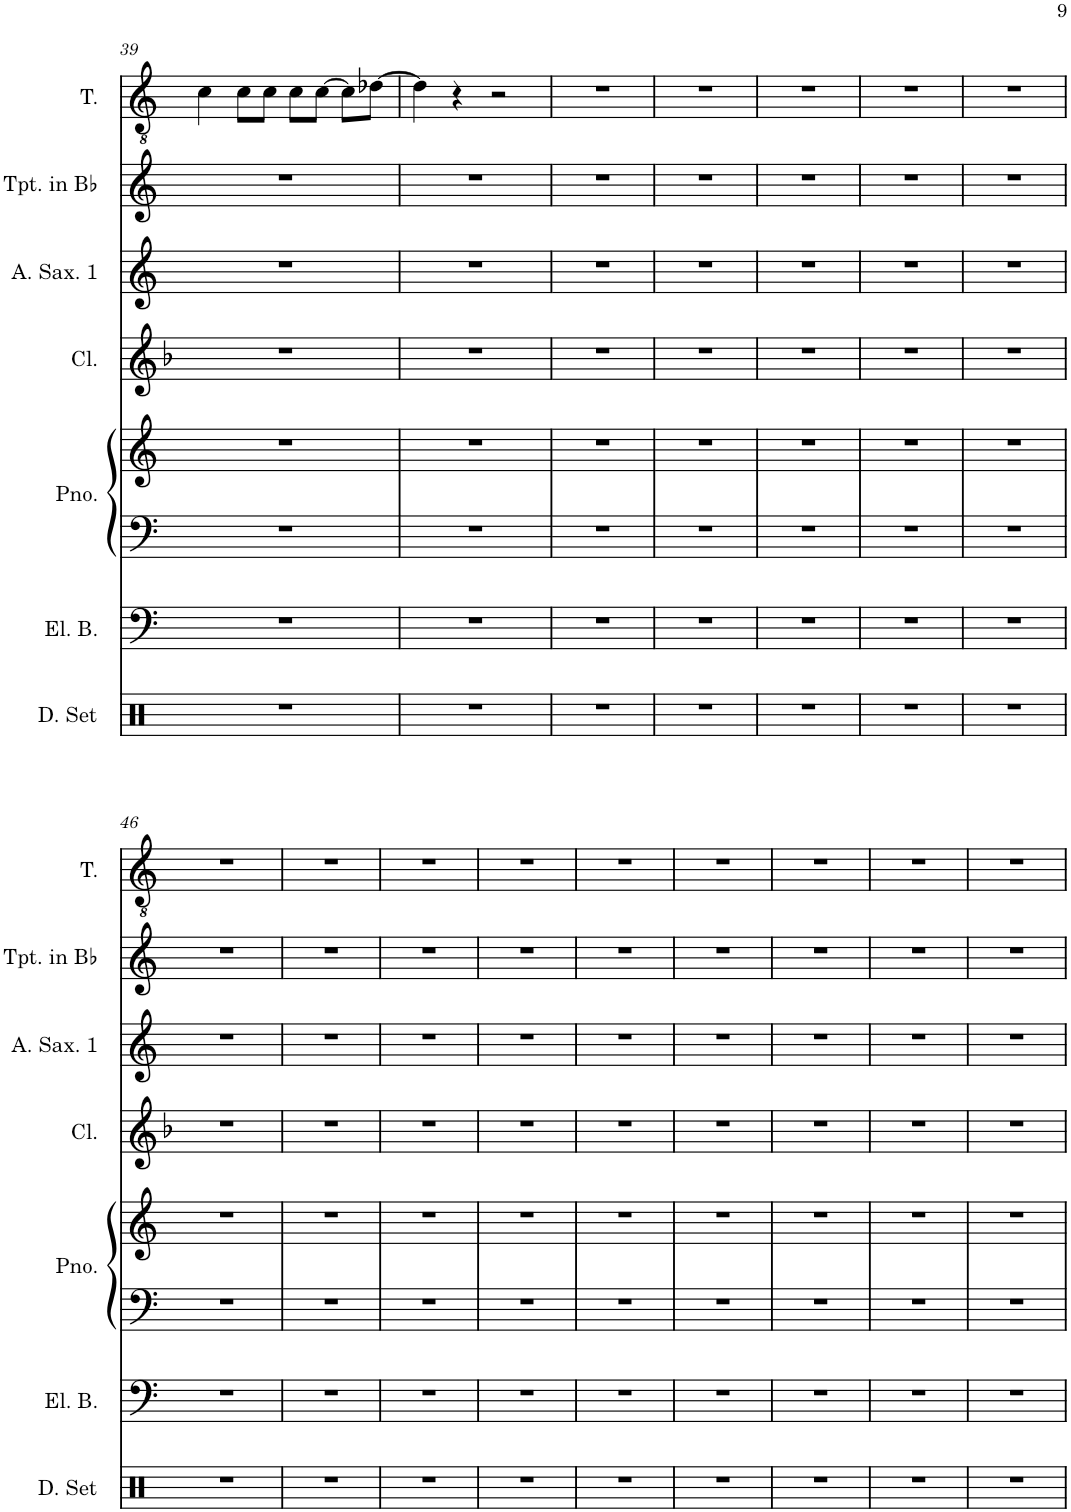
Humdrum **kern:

**kern	**kern	**kern	**kern	**kern	**kern	**kern	**kern
*part7	*part6	*part5	*part5	*part4	*part3	*part2	*part1
*staff8	*staff7	*staff6	*staff5	*staff4	*staff3	*staff2	*staff1
*I"Drumset	*I"Electric Bass	*I"Piano	*	*I"Alto Saxophone 2	*I"Alto Saxophone 1	*I"Trumpet in Bb	*I"Tenor
*I'D. Set	*I'El. B.	*I'Pno.	*	*I'A. Sax. 2	*I'A. Sax. 1	*I'Tpt. in Bb	*I'T.
!!LO:PB:g=z
*clefX	*clefF4	*clefF4	*clefG2	*clefG2	*clefG2	*clefG2	*clefGv2
*	*Trd7c12	*	*	*Trd1c2	*Trd5c9	*Trd1c2	*
*k[]	*k[]	*k[]	*k[]	*k[]	*k[]	*k[]	*k[]
*M4/4	*M4/4	*M4/4	*M4/4	*M4/4	*M4/4	*M4/4	*M4/4
=39	=39	=39	=39	=39	=39	=39	=39
1r	1r	1r	1r	1r	1r	1r	4c\
.	.	.	.	.	.	.	8c\L
.	.	.	.	.	.	.	8c\J
.	.	.	.	.	.	.	8c\L
.	.	.	.	.	.	.	[8c\J
.	.	.	.	.	.	.	8c\L]
.	.	.	.	.	.	.	[8d-X\J
=40	=40	=40	=40	=40	=40	=40	=40
1r	1r	1r	1r	1r	1r	1r	4d-\]
.	.	.	.	.	.	.	4r
.	.	.	.	.	.	.	2r
=41	=41	=41	=41	=41	=41	=41	=41
1r	1r	1r	1r	1r	1r	1r	1r
=42	=42	=42	=42	=42	=42	=42	=42
1r	1r	1r	1r	1r	1r	1r	1r
=43	=43	=43	=43	=43	=43	=43	=43
1r	1r	1r	1r	1r	1r	1r	1r
=44	=44	=44	=44	=44	=44	=44	=44
1r	1r	1r	1r	1r	1r	1r	1r
=45	=45	=45	=45	=45	=45	=45	=45
1r	1r	1r	1r	1r	1r	1r	1r
!!LO:LB:g=z
=46	=46	=46	=46	=46	=46	=46	=46
1r	1r	1r	1r	1r	1r	1r	1r
=47	=47	=47	=47	=47	=47	=47	=47
1r	1r	1r	1r	1r	1r	1r	1r
=48	=48	=48	=48	=48	=48	=48	=48
1r	1r	1r	1r	1r	1r	1r	1r
=49	=49	=49	=49	=49	=49	=49	=49
1r	1r	1r	1r	1r	1r	1r	1r
=50	=50	=50	=50	=50	=50	=50	=50
1r	1r	1r	1r	1r	1r	1r	1r
=51	=51	=51	=51	=51	=51	=51	=51
1r	1r	1r	1r	1r	1r	1r	1r
=52	=52	=52	=52	=52	=52	=52	=52
1r	1r	1r	1r	1r	1r	1r	1r
=53	=53	=53	=53	=53	=53	=53	=53
1r	1r	1r	1r	1r	1r	1r	1r
=54	=54	=54	=54	=54	=54	=54	=54
1r	1r	1r	1r	1r	1r	1r	1r
=	=	=	=	=	=	=	=
*-	*-	*-	*-	*-	*-	*-	*-
